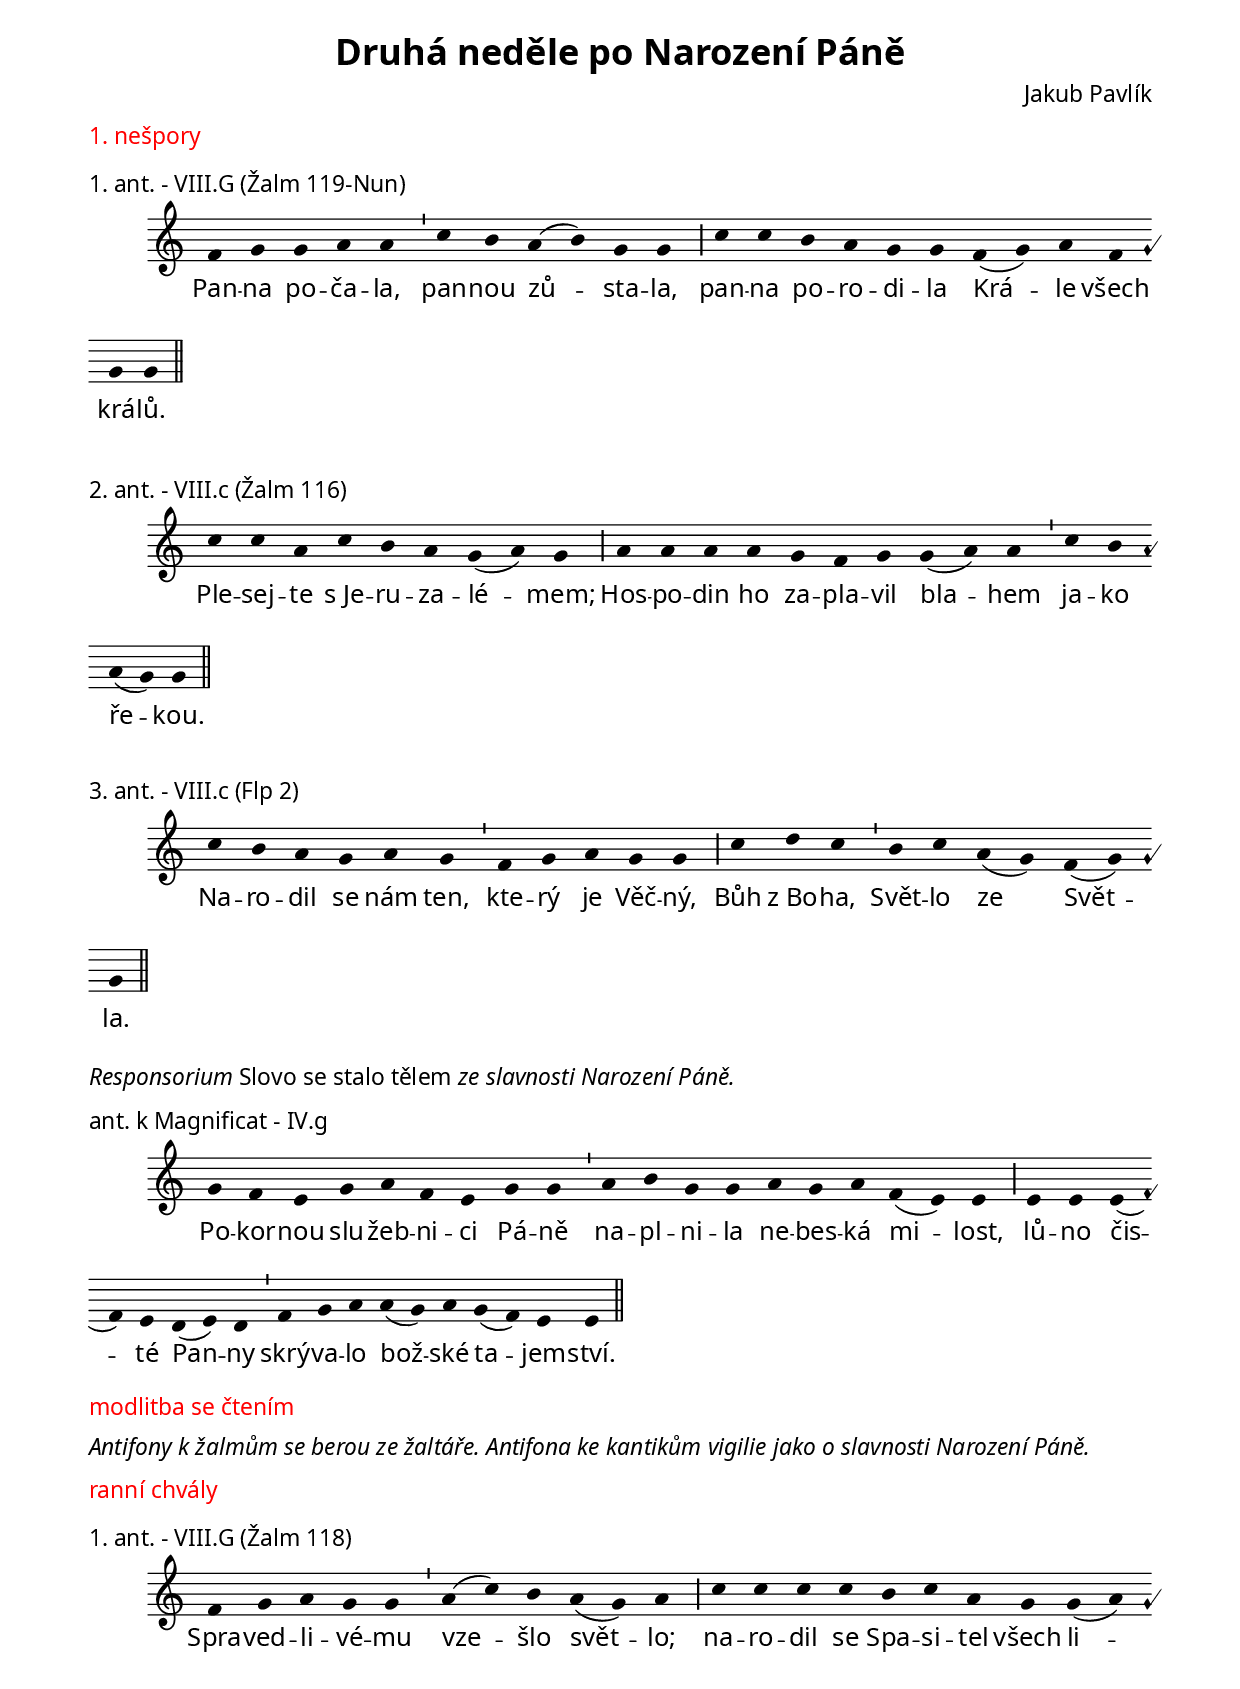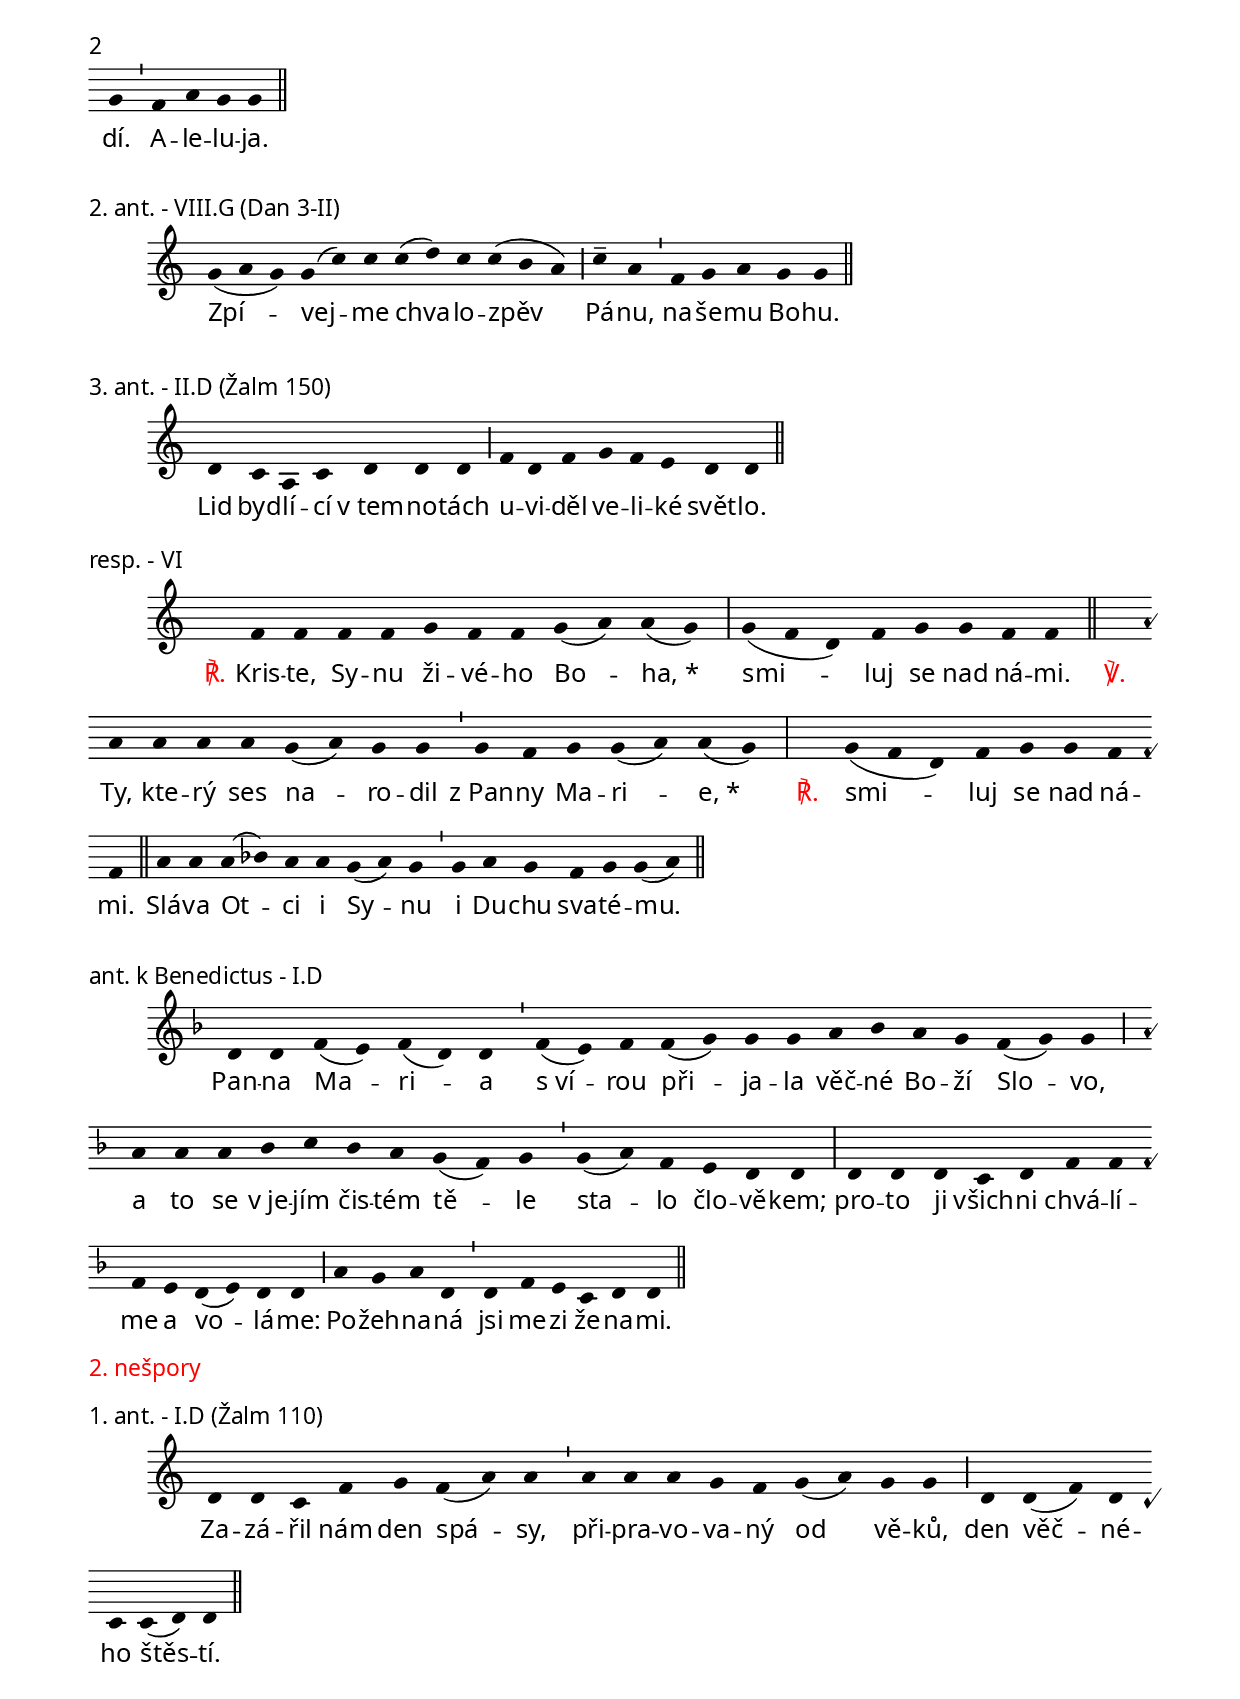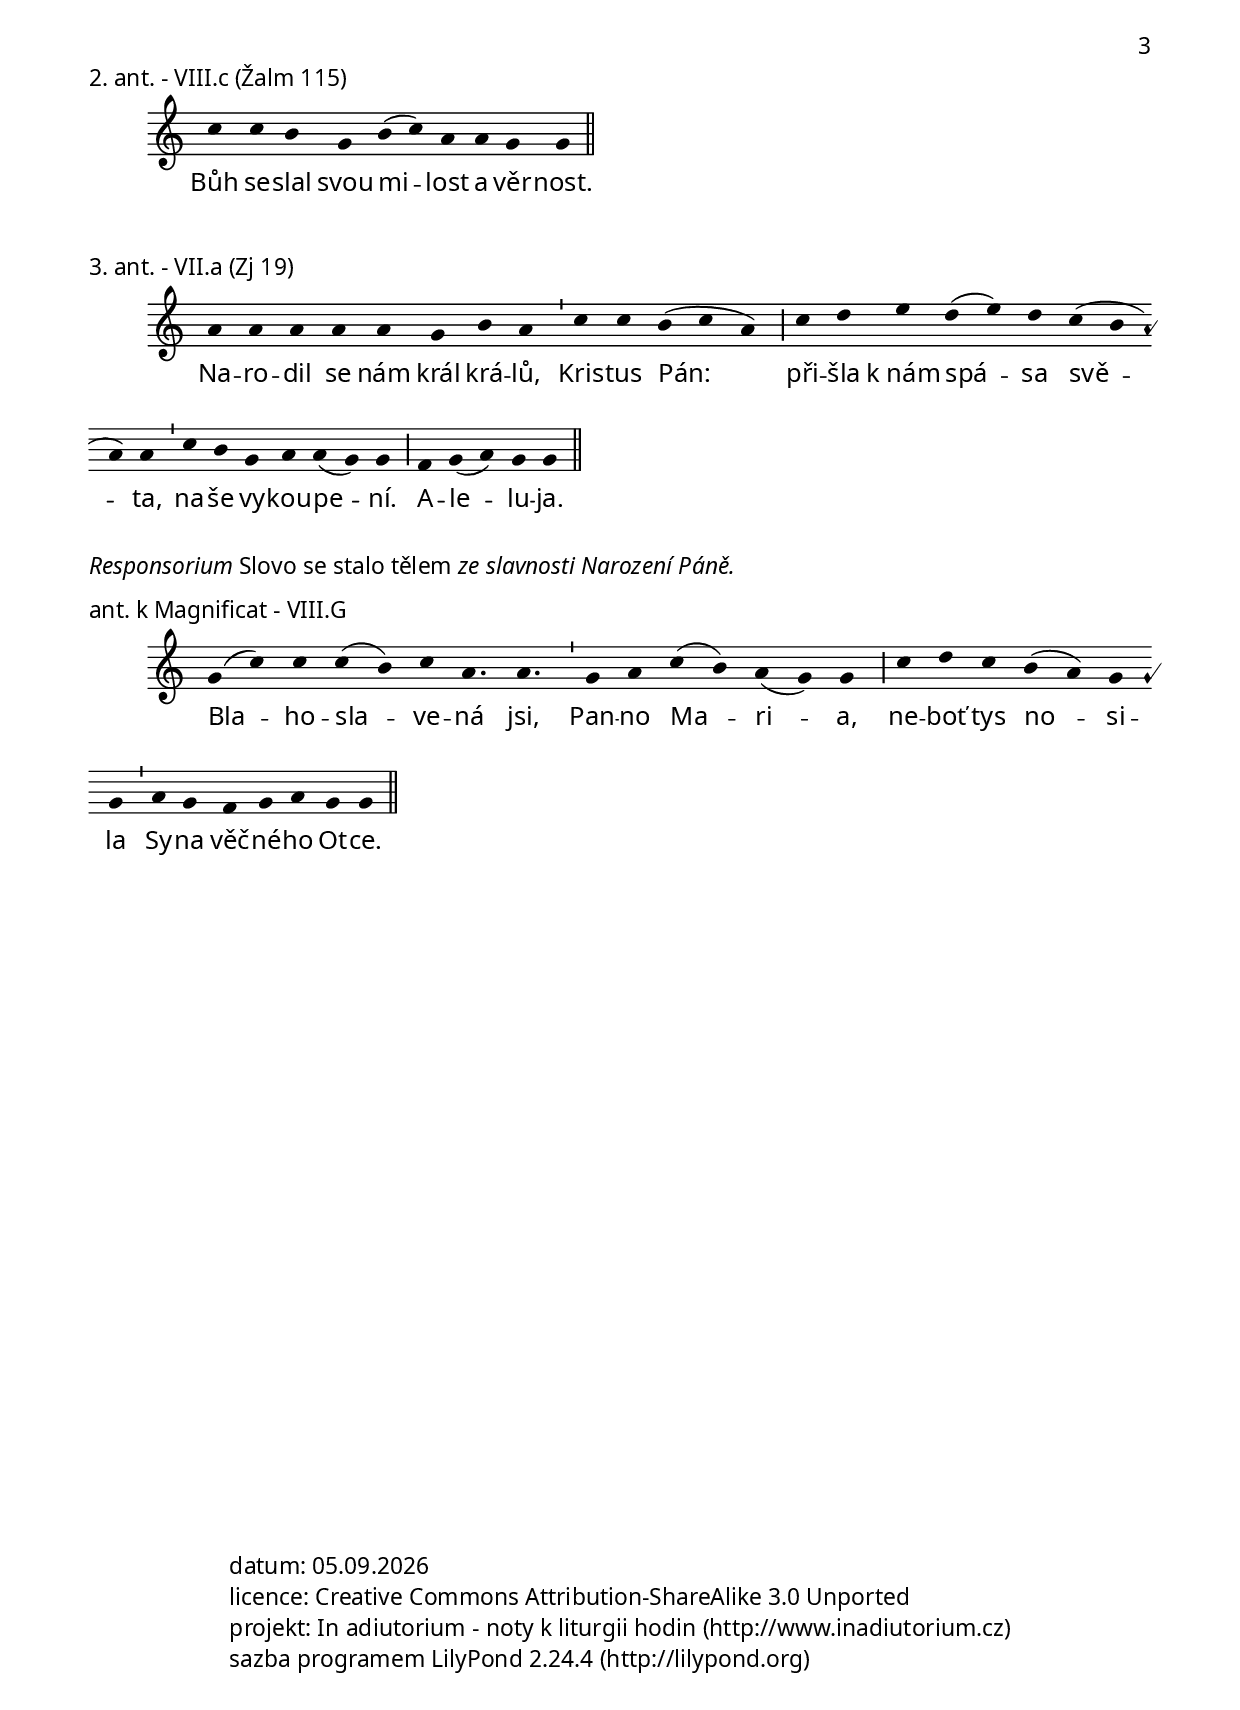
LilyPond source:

\version "2.17.25"

\header {
  title = "Druhá neděle po Narození Páně"
  composer = "Jakub Pavlík"
}

\include "spolecne.ly"
\include "dilyresponsorii.ly"

\markup {\nadpisHodinka {"1. nešpory"}}

\score {
  \relative c' {
    \choralniRezim
    f g g a a \barMin
    c b a( b) g g \barMaior
    c c b a g g f( g) a f g g \barFinalis
  }
  \addlyrics {
    Pan -- na po -- ča -- la,
    pan -- nou zů -- sta -- la,
    pan -- na po -- ro -- di -- la Krá -- le všech krá -- lů.
  }
  \header {
    quid = "1. ant."
    modus = "VIII"
    differentia = "G"
    psalmus = "Žalm 119-Nun"
    fons = "oktáv Narození Páně, 27.12., k Magnificat, druhá část jiný text"
    fial = "fial://vanoce_narozenipane.ly#27-amag?cast=1-2"
    id = "ne1-a1"
    piece = \markup {\sestavTitulek}
  }
}

\score {
  \relative c'' {
    \choralniRezim
    c4 c a c b a g( a) g \barMaior
    a a a a g f g g( a) a \barMin
    c b a( g) g \barFinalis
  }
  \addlyrics {
    Ple -- sej -- te s_Je -- ru -- za -- lé -- mem;
    Hos -- po -- din ho za -- pla -- vil bla -- hem
    ja -- ko ře -- kou.
  }
  \header {
    quid = "2. ant."
    modus = "VIII"
    differentia = "c"
    psalmus = "Žalm 116"
    id = "ne1-a2"
    piece = \markup {\sestavTitulek}
  }
}

\score {
  \relative c'' {
    \choralniRezim
    c4 b a g a g \barMin
    f g a g g \barMaior
    c d c \barMin
    b c a( g) f( g) g \barFinalis
  }
  \addlyrics {
    Na -- ro -- dil se nám ten,
    kte -- rý je Věč -- ný,
    Bůh z_Bo -- ha,
    Svět -- lo ze Svět -- la.
  }
  \header {
    quid = "3. ant."
    modus = "VIII"
    differentia = "c"
    psalmus = "Flp 2"
    id = "ne1-a3"
    piece = \markup {\sestavTitulek}
  }
}

\markup\italic{Responsorium \upright{Slovo se stalo tělem} ze slavnosti Narození Páně.}

\score {
  \relative c'' {
    \choralniRezim
    g4 f e g a f e g g \barMin
    a4 b g g a g a f( e) e \barMaior
    e e e( f) e d( e) d \barMin
    f g a a( g) a g( f) e e \barFinalis
  }
  \addlyrics {
    Po -- kor -- nou slu -- žeb -- ni -- ci Pá -- ně
    na -- pl -- ni -- la ne -- bes -- ká mi -- lost,
    lů -- no čis -- té Pan -- ny
    skrý -- va -- lo bož -- ské ta -- jem -- ství.
  }
  \header {
    quid = "ant. k Magnificat"
    modus = "IV"
    differentia = "g"
    psalmus = "Magnificat"
    id = "ne1-amag"
    piece = \markup {\sestavTitulekBezZalmu}
  }
}

\markup {\nadpisHodinka {"modlitba se čtením"}}

\markup\italic{
  Antifony k žalmům se berou ze žaltáře.
  Antifona ke kantikům vigilie jako o slavnosti Narození Páně.
}

\markup {\nadpisHodinka {"ranní chvály"}}

\score {
  \relative c' {
    \choralniRezim
    f4 g a g g \barMin a( c) b a( g) a \barMaior
    c c c c b c a g g( a) g \barMin
    f a g g \barFinalis
  }
  \addlyrics {
    Spra -- ved -- li -- vé -- mu vze -- šlo svět -- lo;
    na -- ro -- dil se Spa -- si -- tel všech li -- dí.
    A -- le -- lu -- ja.
  }
  \header {
    quid = "1. ant."
    modus = "VIII"
    differentia = "G"
    psalmus = "Žalm 118"
    id = "rch-a1"
    piece = \markup {\sestavTitulek}
  }
}

\score {
  \relative c'' {
    \choralniRezim
    g4( a g) g( c) c c( d) c c( b a) \barMaior
    c4-- a \barMin f g a g g \barFinalis
  }
  \addlyrics {
    Zpí -- vej -- me chva -- lo -- zpěv Pá -- nu,
    na -- še -- mu Bo -- hu.
  }
  \header {
    quid = "2. ant."
    modus = "VIII"
    differentia = "G"
    psalmus = "Dan 3-II"
    fial = "antifony/tyden2_1nedele.ly#rch-ant2?zacatek=12"
    placet = "3 nevyvážená, od předlohy spíš oddělit (popř. upravit obě)"
    id = "rch-a2"
    piece = \markup {\sestavTitulek}
  }
}

\score {
  \relative c' {
    \choralniRezim
    d4 c a c d d d \barMaior
    f d f g f e d d \barFinalis
  }
  \addlyrics {
    Lid byd -- lí -- cí v_tem -- no -- tách
    u -- vi -- děl ve -- li -- ké svět -- lo.
  }
  \header {
    quid = "3. ant."
    modus = "II"
    differentia = "D"
    psalmus = "Žalm 150"
    id = "rch-a3"
    piece = \markup {\sestavTitulek}
  }
}

\score {
  \relative c' {
    \choralniRezim

    % R
      \neviditelna f
      f4 f f f g f f g( a) a( g) \barMax
      g( f d) f g g f f \barFinalis
      % V
      \neviditelna f
      a4 a a a g( a) g g \barMin g f g g( a) a( g) \barMax
      % R
      \neviditelna g
      g( f d) f g g f f \barFinalis
      % Slava
      \respVIdoxologie \barFinalis
  }
  \addlyrics {
    \Response Kris -- te, Sy -- nu ži -- vé -- ho Bo -- ha,_*
    smi -- luj se nad ná -- mi.

    \Verse Ty, kte -- rý ses na -- ro -- dil z_Pan -- ny Ma -- ri -- e,_*
    \Response smi -- luj se nad ná -- mi.

    \textRespDoxologie
  }
  \header {
    quid = "resp."
    modus = "VI"
    fial = "responsoria.ly#1ne-rch?jiny_vers"
    id = "rch-r"
    piece = \markup {\sestavTitulekResp}
  }
}

\score {
  \relative c' {
    \choralniRezim
    \key f \major
    d4 d f( e) f( d) d \barMin
    f( e) f f( g) g g a bes a g f( g) g \barMaior

    a a a bes c bes a g( f) g \barMin
    g( a) f e d d \barMax

    d d d c d f f f e d( e) d d \barMaior

    a' g a d, \barMin
    d f e c d d \barFinalis
  }
  \addlyrics {
    Pan -- na Ma -- ri -- a
    s_ví -- rou při -- ja -- la věč -- né Bo -- ží Slo -- vo,

    a to se v_je -- jím čis -- tém tě -- le
    sta -- lo člo -- vě -- kem;

    pro -- to ji všich -- ni chvá -- lí -- me a vo -- lá -- me:

    Po -- žeh -- na -- ná jsi me -- zi že -- na -- mi.
  }
  \header {
    quid = "ant. k Benedictus"
    modus = "I"
    differentia = "D"
    psalmus = "Benedictus"
    placet = "3 _Panna Maria_ nepřirozené; krok na _a to se_ raději pryč"
    id = "rch-aben"
    piece = \markup {\sestavTitulekBezZalmu}
  }
}

\markup {\nadpisHodinka {"2. nešpory"}}

\score {
  \relative c' {
    \choralniRezim
    d4 d c f g f( a) a \barMin
    a a a g f g( a) g g \barMaior
    d d( f) d c c( d) d \barFinalis
  }
  \addlyrics {
    Za -- zá -- řil nám den spá -- sy,
    při -- pra -- vo -- va -- ný od vě -- ků,
    den věč -- né -- ho štěs -- tí.
  }
  \header {
    quid = "1. ant."
    modus = "I"
    differentia = "D"
    psalmus = "Žalm 110"
    placet = "2 napojení závěrečné části je v rámci korpusu hodně exotické"
    id = "ne2-a1"
    piece = \markup {\sestavTitulek}
  }
}

\score {
  \relative c'' {
    \choralniRezim
    c4 c b
    g b( c) a a g g \barFinalis
  }
  \addlyrics {
    Bůh se -- slal
    svou mi -- lost a věr -- nost.
  }
  \header {
    quid = "2. ant."
    modus = "VIII"
    differentia = "c"
    psalmus = "Žalm 115"
    id = "ne2-a2"
    piece = \markup {\sestavTitulek}
  }
}

\score {
  \relative c'' {
    \choralniRezim
    a4 a a a a g b a \barMin
    c c b( c a) \barMaior
    c d e d( e) d c( b a) a \barMin
    c b g a a( g) g \barMaior
    f g( a) g g \barFinalis
  }
  \addlyrics {
    Na -- ro -- dil se nám král krá -- lů,
    Kris -- tus Pán:
    při -- šla k_nám spá -- sa svě -- ta,
    na -- še vy -- kou -- pe -- ní.
    A -- le -- lu -- ja.
  }
  \header {
    quid = "3. ant."
    modus = "VII"
    differentia = "a"
    psalmus = "Zj 19"
    placet = "3 líbí se mi, ale začátek by asi byl vhodnější zpěvněji"
    id = "ne2-a3"
    piece = \markup {\sestavTitulek}
  }
}

\markup\italic{Responsorium \upright{Slovo se stalo tělem} ze slavnosti Narození Páně.}

\score {
  \relative c'' {
    \choralniRezim
    g4( c) c c( b) c a4. a \barMin g4 a c( b) a( g) g \barMaior
    c d c b( a) g g \barMin
    a g f g a g g \barFinalis
  }
  \addlyrics {
    Bla -- ho -- sla -- ve -- ná jsi, Pan -- no Ma -- ri -- a,
    ne -- boť tys no -- si -- la
    Sy -- na věč -- né -- ho Ot -- ce.
  }
  \header {
    quid = "ant. k Magnificat"
    modus = "VIII"
    differentia = "G"
    psalmus = "Magnificat"
    fial = "commune/commune_maria.ly#2ne-amag?zacatek"
    id = "ne2-amag"
    piece = \markup {\sestavTitulekBezZalmu}
  }
}